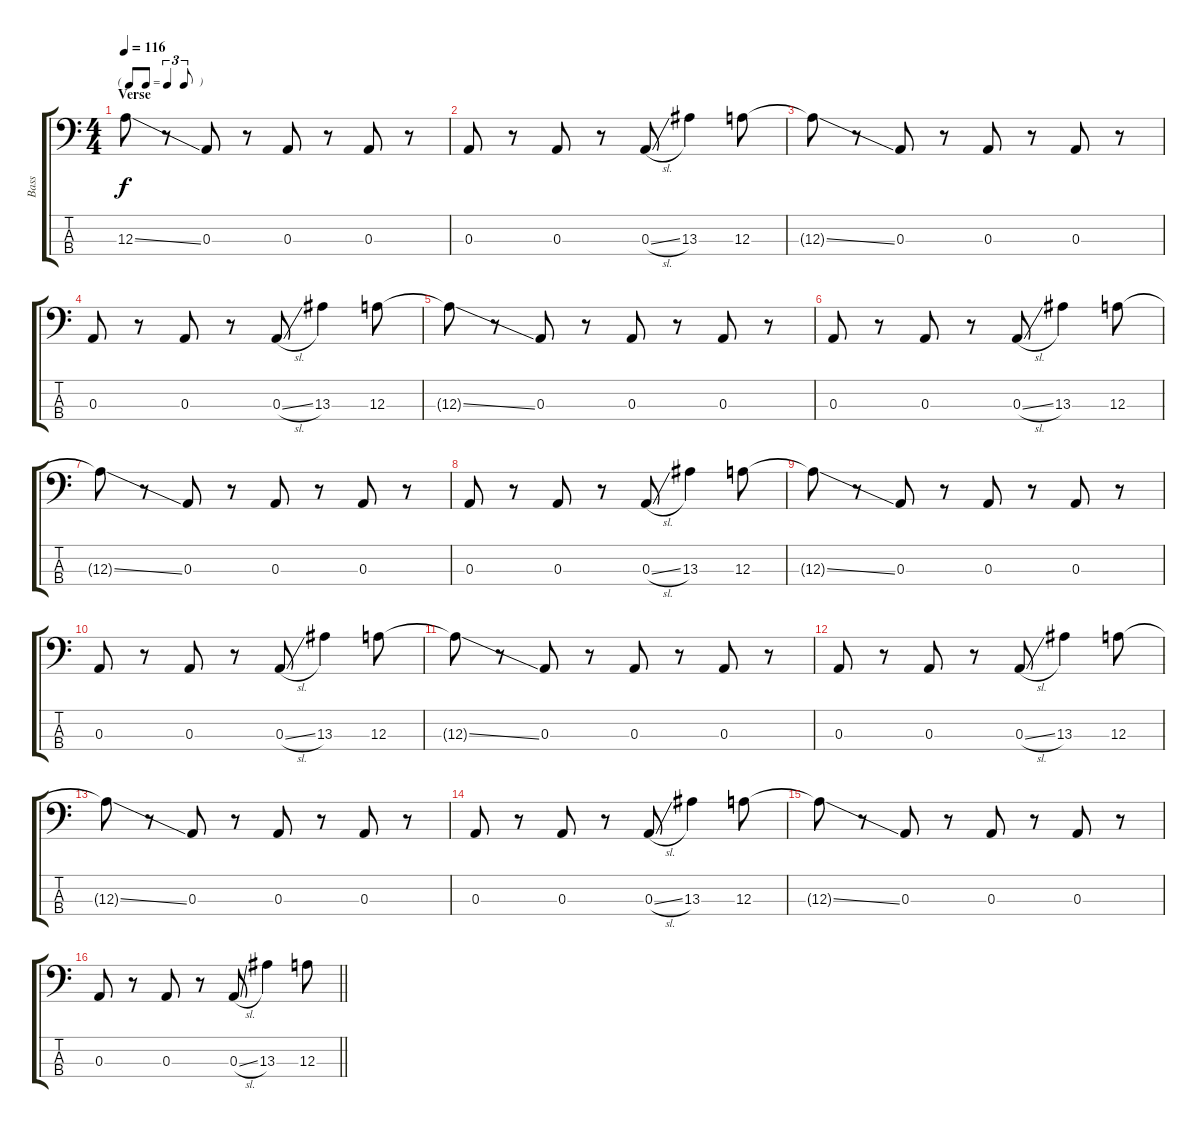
\track ("Bass" "Bass") {instrument electricbassfinger}
\staff {score tabs}
\tuning (G2 D2 A1 E1) {hide}
\ts (4 4)
\tf triplet8th
\section ("" "Verse")
\tempo 116
\clef f4
\ks c
12.3{ss t}.8{dy f} r.8 0.3.8 r.8 0.3.8 r.8 0.3.8 r.8 |
0.3.8 r.8 0.3.8 r.8 0.3{sl}.8 13.3.4 12.3.8 |
12.3{ss t}.8 r.8 0.3.8 r.8 0.3.8 r.8 0.3.8 r.8 |
0.3.8 r.8 0.3.8 r.8 0.3{sl}.8 13.3.4 12.3.8 |
12.3{ss t}.8 r.8 0.3.8 r.8 0.3.8 r.8 0.3.8 r.8 |
0.3.8 r.8 0.3.8 r.8 0.3{sl}.8 13.3.4 12.3.8 |
12.3{ss t}.8 r.8 0.3.8 r.8 0.3.8 r.8 0.3.8 r.8 |
0.3.8 r.8 0.3.8 r.8 0.3{sl}.8 13.3.4 12.3.8 |
12.3{ss t}.8 r.8 0.3.8 r.8 0.3.8 r.8 0.3.8 r.8 |
0.3.8 r.8 0.3.8 r.8 0.3{sl}.8 13.3.4 12.3.8 |
12.3{ss t}.8 r.8 0.3.8 r.8 0.3.8 r.8 0.3.8 r.8 |
0.3.8 r.8 0.3.8 r.8 0.3{sl}.8 13.3.4 12.3.8 |
12.3{ss t}.8 r.8 0.3.8 r.8 0.3.8 r.8 0.3.8 r.8 |
0.3.8 r.8 0.3.8 r.8 0.3{sl}.8 13.3.4 12.3.8 |
12.3{ss t}.8 r.8 0.3.8 r.8 0.3.8 r.8 0.3.8 r.8 |
\barLineRight lightlight
0.3.8 r.8 0.3.8 r.8 0.3{sl}.8 13.3.4 12.3.8
